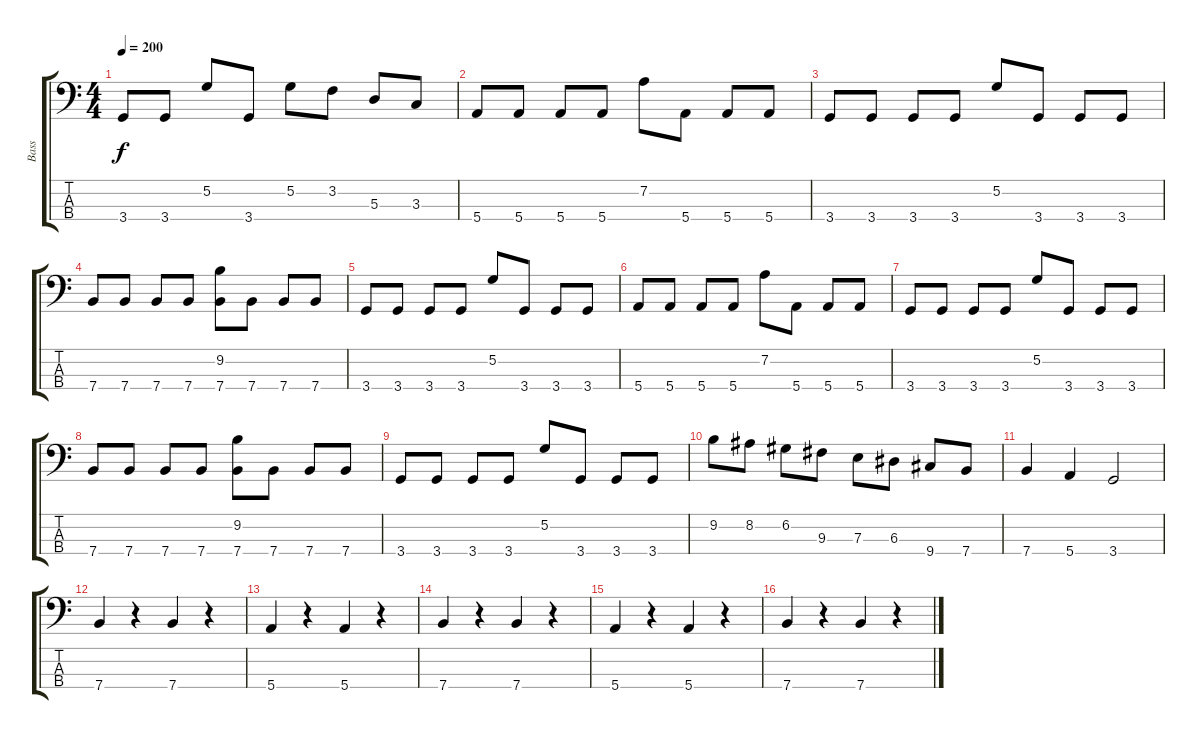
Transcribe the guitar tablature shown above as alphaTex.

\track ("Bass" "Bass") {instrument electricbasspick}
\staff {score tabs}
\tuning (G2 D2 A1 E1) {hide}
\ts (4 4)
\tempo 200
\clef f4
\ks c
3.4.8{dy f} 3.4.8 5.2.8 3.4.8 5.2.8 3.2.8 5.3.8 3.3.8 |
5.4.8 5.4.8 5.4.8 5.4.8 7.2.8 5.4.8 5.4.8 5.4.8 |
3.4.8 3.4.8 3.4.8 3.4.8 5.2.8 3.4.8 3.4.8 3.4.8 |
7.4.8 7.4.8 7.4.8 7.4.8 (9.2 7.4).8 7.4.8 7.4.8 7.4.8 |
3.4.8 3.4.8 3.4.8 3.4.8 5.2.8 3.4.8 3.4.8 3.4.8 |
5.4.8 5.4.8 5.4.8 5.4.8 7.2.8 5.4.8 5.4.8 5.4.8 |
3.4.8 3.4.8 3.4.8 3.4.8 5.2.8 3.4.8 3.4.8 3.4.8 |
7.4.8 7.4.8 7.4.8 7.4.8 (9.2 7.4).8 7.4.8 7.4.8 7.4.8 |
3.4.8 3.4.8 3.4.8 3.4.8 5.2.8 3.4.8 3.4.8 3.4.8 |
9.2.8 8.2.8 6.2.8 9.3.8 7.3.8 6.3.8 9.4.8 7.4.8 |
7.4.4 5.4.4 3.4.2 |
7.4.4 r.4 7.4.4 r.4 |
5.4.4 r.4 5.4.4 r.4 |
7.4.4 r.4 7.4.4 r.4 |
5.4.4 r.4 5.4.4 r.4 |
7.4.4 r.4 7.4.4 r.4
